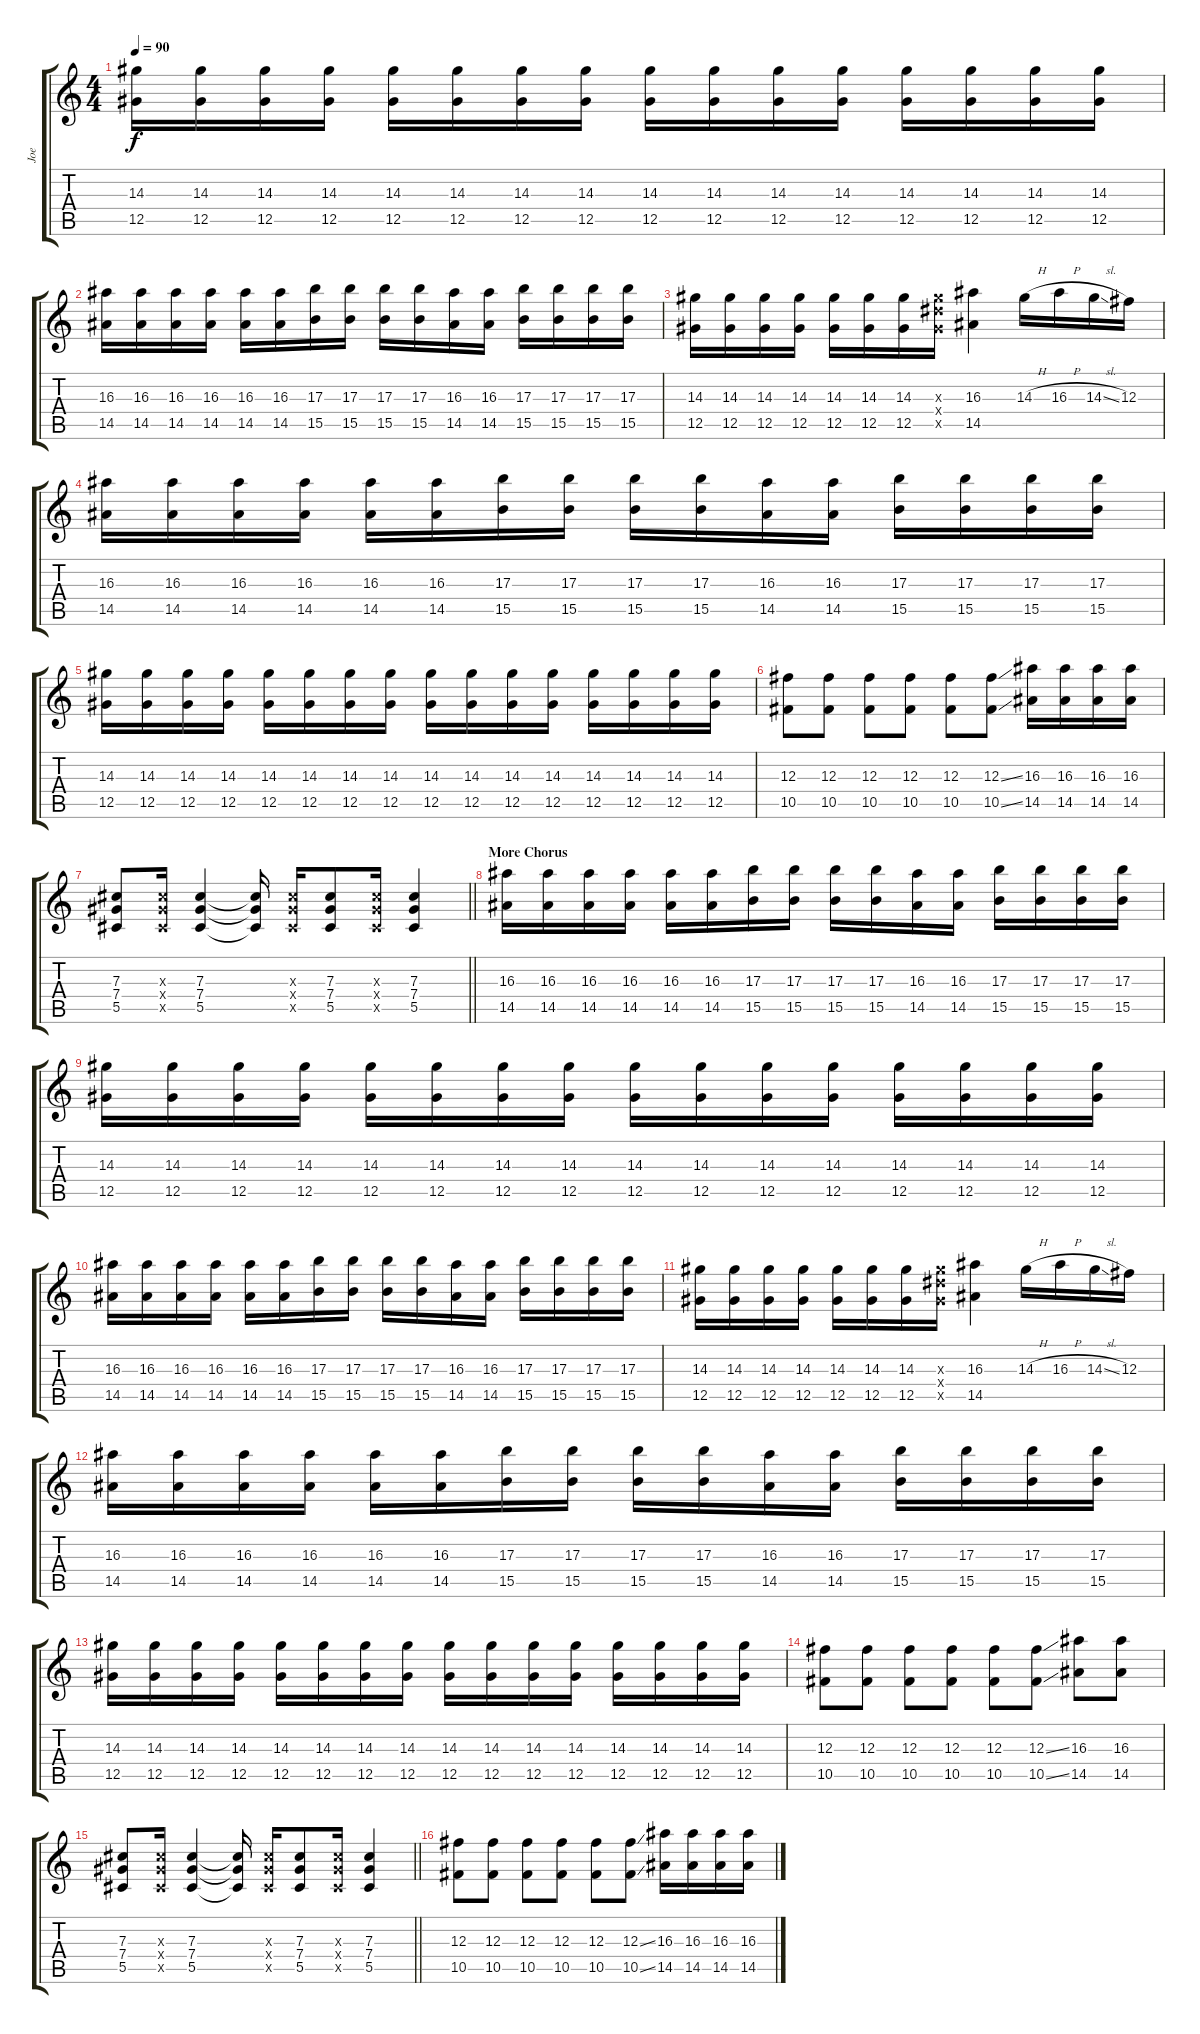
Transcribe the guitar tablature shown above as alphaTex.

\track ("Joe" "Joe") {instrument overdrivenguitar}
\staff {score tabs}
\tuning (Eb4 Bb3 Gb3 Db3 Ab2 Db2) {hide}
\ts (4 4)
\tempo 90
\clef g2
\ks c
(14.3 12.5).16{dy f} (14.3 12.5).16 (14.3 12.5).16 (14.3 12.5).16 (14.3 12.5).16 (14.3 12.5).16 (14.3 12.5).16 (14.3 12.5).16 (14.3 12.5).16 (14.3 12.5).16 (14.3 12.5).16 (14.3 12.5).16 (14.3 12.5).16 (14.3 12.5).16 (14.3 12.5).16 (14.3 12.5).16 |
(16.3 14.5).16 (16.3 14.5).16 (16.3 14.5).16 (16.3 14.5).16 (16.3 14.5).16 (16.3 14.5).16 (17.3 15.5).16 (17.3 15.5).16 (17.3 15.5).16 (17.3 15.5).16 (16.3 14.5).16 (16.3 14.5).16 (17.3 15.5).16 (17.3 15.5).16 (17.3 15.5).16 (17.3 15.5).16 |
(14.3 12.5).16 (14.3 12.5).16 (14.3 12.5).16 (14.3 12.5).16 (14.3 12.5).16 (14.3 12.5).16 (14.3 12.5).16 (14.3{x} 14.4{x} 12.5{x}).16 (16.3 14.5).4 14.3{h}.16 16.3{h}.16 14.3{sl}.16 12.3.16 |
(16.3 14.5).16 (16.3 14.5).16 (16.3 14.5).16 (16.3 14.5).16 (16.3 14.5).16 (16.3 14.5).16 (17.3 15.5).16 (17.3 15.5).16 (17.3 15.5).16 (17.3 15.5).16 (16.3 14.5).16 (16.3 14.5).16 (17.3 15.5).16 (17.3 15.5).16 (17.3 15.5).16 (17.3 15.5).16 |
(14.3 12.5).16 (14.3 12.5).16 (14.3 12.5).16 (14.3 12.5).16 (14.3 12.5).16 (14.3 12.5).16 (14.3 12.5).16 (14.3 12.5).16 (14.3 12.5).16 (14.3 12.5).16 (14.3 12.5).16 (14.3 12.5).16 (14.3 12.5).16 (14.3 12.5).16 (14.3 12.5).16 (14.3 12.5).16 |
(12.3 10.5).8 (12.3 10.5).8 (12.3 10.5).8 (12.3 10.5).8 (12.3 10.5).8 (12.3{ss} 10.5{ss}).8 (16.3 14.5).16 (16.3 14.5).16 (16.3 14.5).16 (16.3 14.5).16 |
\barLineRight lightlight
(7.3 7.4 5.5).8 (7.3{x} 7.4{x} 5.5{x}).16 (7.3 7.4 5.5).4 (7.3{t} 7.4{t} 5.5{t}).16 (7.3{x} 7.4{x} 5.5{x}).16 (7.3 7.4 5.5).8 (7.3{x} 7.4{x} 5.5{x}).16 (7.3 7.4 5.5).4 |
\section ("" "More Chorus")
(16.3 14.5).16 (16.3 14.5).16 (16.3 14.5).16 (16.3 14.5).16 (16.3 14.5).16 (16.3 14.5).16 (17.3 15.5).16 (17.3 15.5).16 (17.3 15.5).16 (17.3 15.5).16 (16.3 14.5).16 (16.3 14.5).16 (17.3 15.5).16 (17.3 15.5).16 (17.3 15.5).16 (17.3 15.5).16 |
(14.3 12.5).16 (14.3 12.5).16 (14.3 12.5).16 (14.3 12.5).16 (14.3 12.5).16 (14.3 12.5).16 (14.3 12.5).16 (14.3 12.5).16 (14.3 12.5).16 (14.3 12.5).16 (14.3 12.5).16 (14.3 12.5).16 (14.3 12.5).16 (14.3 12.5).16 (14.3 12.5).16 (14.3 12.5).16 |
(16.3 14.5).16 (16.3 14.5).16 (16.3 14.5).16 (16.3 14.5).16 (16.3 14.5).16 (16.3 14.5).16 (17.3 15.5).16 (17.3 15.5).16 (17.3 15.5).16 (17.3 15.5).16 (16.3 14.5).16 (16.3 14.5).16 (17.3 15.5).16 (17.3 15.5).16 (17.3 15.5).16 (17.3 15.5).16 |
(14.3 12.5).16 (14.3 12.5).16 (14.3 12.5).16 (14.3 12.5).16 (14.3 12.5).16 (14.3 12.5).16 (14.3 12.5).16 (14.3{x} 14.4{x} 12.5{x}).16 (16.3 14.5).4 14.3{h}.16 16.3{h}.16 14.3{sl}.16 12.3.16 |
(16.3 14.5).16 (16.3 14.5).16 (16.3 14.5).16 (16.3 14.5).16 (16.3 14.5).16 (16.3 14.5).16 (17.3 15.5).16 (17.3 15.5).16 (17.3 15.5).16 (17.3 15.5).16 (16.3 14.5).16 (16.3 14.5).16 (17.3 15.5).16 (17.3 15.5).16 (17.3 15.5).16 (17.3 15.5).16 |
(14.3 12.5).16 (14.3 12.5).16 (14.3 12.5).16 (14.3 12.5).16 (14.3 12.5).16 (14.3 12.5).16 (14.3 12.5).16 (14.3 12.5).16 (14.3 12.5).16 (14.3 12.5).16 (14.3 12.5).16 (14.3 12.5).16 (14.3 12.5).16 (14.3 12.5).16 (14.3 12.5).16 (14.3 12.5).16 |
(12.3 10.5).8 (12.3 10.5).8 (12.3 10.5).8 (12.3 10.5).8 (12.3 10.5).8 (12.3{ss} 10.5{ss}).8 (16.3 14.5).8 (16.3 14.5).8 |
\barLineRight lightlight
(7.3 7.4 5.5).8 (7.3{x} 7.4{x} 5.5{x}).16 (7.3 7.4 5.5).4 (7.3{t} 7.4{t} 5.5{t}).16 (7.3{x} 7.4{x} 5.5{x}).16 (7.3 7.4 5.5).8 (7.3{x} 7.4{x} 5.5{x}).16 (7.3 7.4 5.5).4 |
(12.3 10.5).8 (12.3 10.5).8 (12.3 10.5).8 (12.3 10.5).8 (12.3 10.5).8 (12.3{ss} 10.5{ss}).8 (16.3 14.5).16 (16.3 14.5).16 (16.3 14.5).16 (16.3 14.5).16
